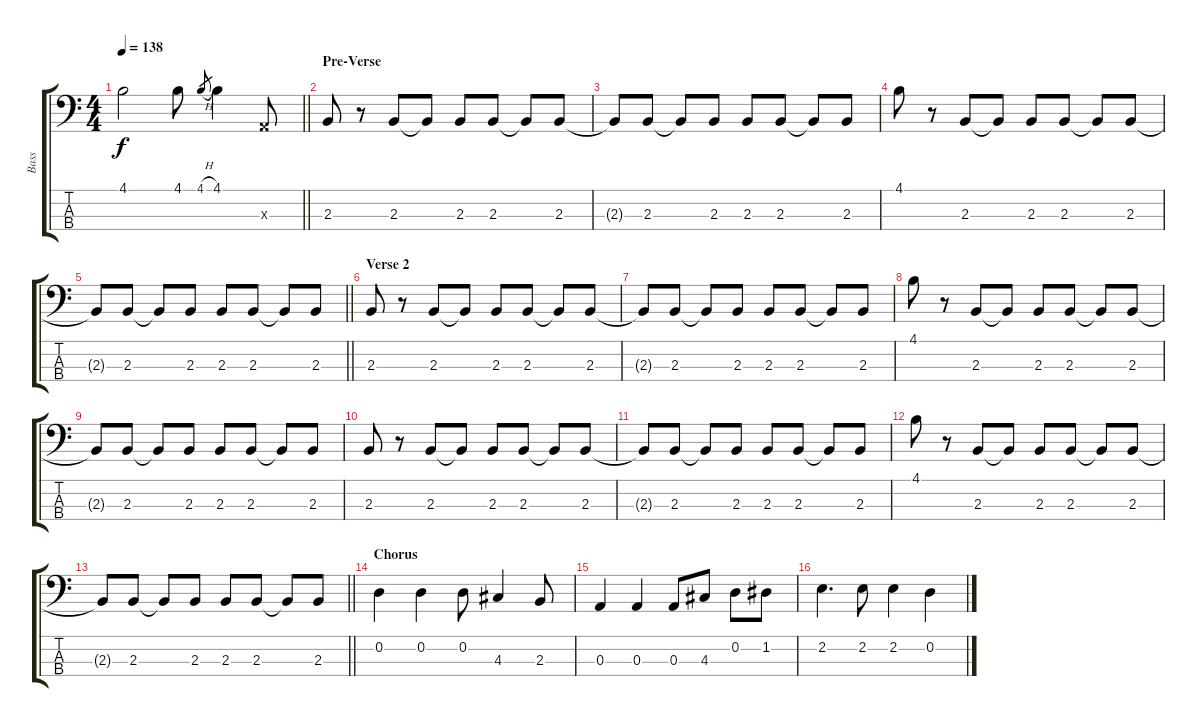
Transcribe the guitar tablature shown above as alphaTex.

\track ("Bass" "Bass") {instrument electricbasspick}
\staff {score tabs}
\tuning (G2 D2 A1 E1) {hide}
\ts (4 4)
\tempo 138
\clef f4
\barLineRight lightlight
\ks c
4.1.2{dy f} 4.1.8 4.1{h}.8{gr} 4.1.4 0.3{x}.8 |
\section ("" "Pre-Verse")
2.3.8 r.8 2.3.8 2.3{t}.8 2.3.8 2.3.8 2.3{t}.8 2.3.8 |
2.3{t}.8 2.3.8 2.3{t}.8 2.3.8 2.3.8 2.3.8 2.3{t}.8 2.3.8 |
4.1.8 r.8 2.3.8 2.3{t}.8 2.3.8 2.3.8 2.3{t}.8 2.3.8 |
\barLineRight lightlight
2.3{t}.8 2.3.8 2.3{t}.8 2.3.8 2.3.8 2.3.8 2.3{t}.8 2.3.8 |
\section ("" "Verse 2")
2.3.8 r.8 2.3.8 2.3{t}.8 2.3.8 2.3.8 2.3{t}.8 2.3.8 |
2.3{t}.8 2.3.8 2.3{t}.8 2.3.8 2.3.8 2.3.8 2.3{t}.8 2.3.8 |
4.1.8 r.8 2.3.8 2.3{t}.8 2.3.8 2.3.8 2.3{t}.8 2.3.8 |
2.3{t}.8 2.3.8 2.3{t}.8 2.3.8 2.3.8 2.3.8 2.3{t}.8 2.3.8 |
2.3.8 r.8 2.3.8 2.3{t}.8 2.3.8 2.3.8 2.3{t}.8 2.3.8 |
2.3{t}.8 2.3.8 2.3{t}.8 2.3.8 2.3.8 2.3.8 2.3{t}.8 2.3.8 |
4.1.8 r.8 2.3.8 2.3{t}.8 2.3.8 2.3.8 2.3{t}.8 2.3.8 |
\barLineRight lightlight
2.3{t}.8 2.3.8 2.3{t}.8 2.3.8 2.3.8 2.3.8 2.3{t}.8 2.3.8 |
\section ("" "Chorus")
0.2.4 0.2.4 0.2.8 4.3.4 2.3.8 |
0.3.4 0.3.4 0.3.8 4.3.8 0.2.8 1.2.8 |
2.2.4{d} 2.2.8 2.2.4 0.2.4
